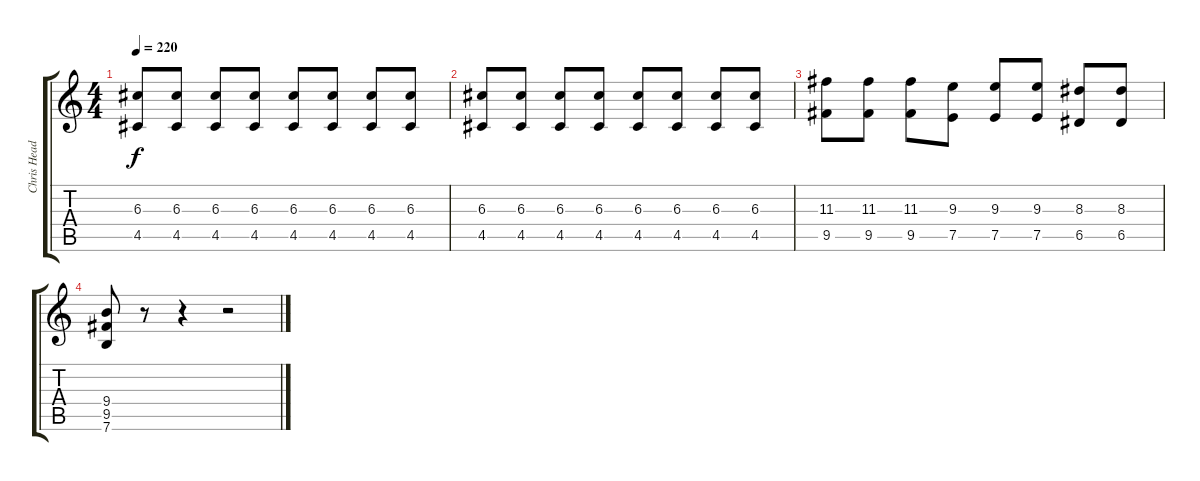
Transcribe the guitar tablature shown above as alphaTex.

\track ("Chris Head " "Chris Head") {instrument distortionguitar}
\staff {score tabs}
\tuning (E4 B3 G3 D3 A2 E2) {hide}
\ts (4 4)
\tempo 220
\clef g2
\ks c
(6.3 4.5).8{dy f} (6.3 4.5).8 (6.3 4.5).8 (6.3 4.5).8 (6.3 4.5).8 (6.3 4.5).8 (6.3 4.5).8 (6.3 4.5).8 |
(6.3 4.5).8 (6.3 4.5).8 (6.3 4.5).8 (6.3 4.5).8 (6.3 4.5).8 (6.3 4.5).8 (6.3 4.5).8 (6.3 4.5).8 |
(11.3 9.5).8 (11.3 9.5).8 (11.3 9.5).8 (9.3 7.5).8 (9.3 7.5).8 (9.3 7.5).8 (8.3 6.5).8 (8.3 6.5).8 |
(9.4 9.5 7.6).8 r.8 r.4 r.2
